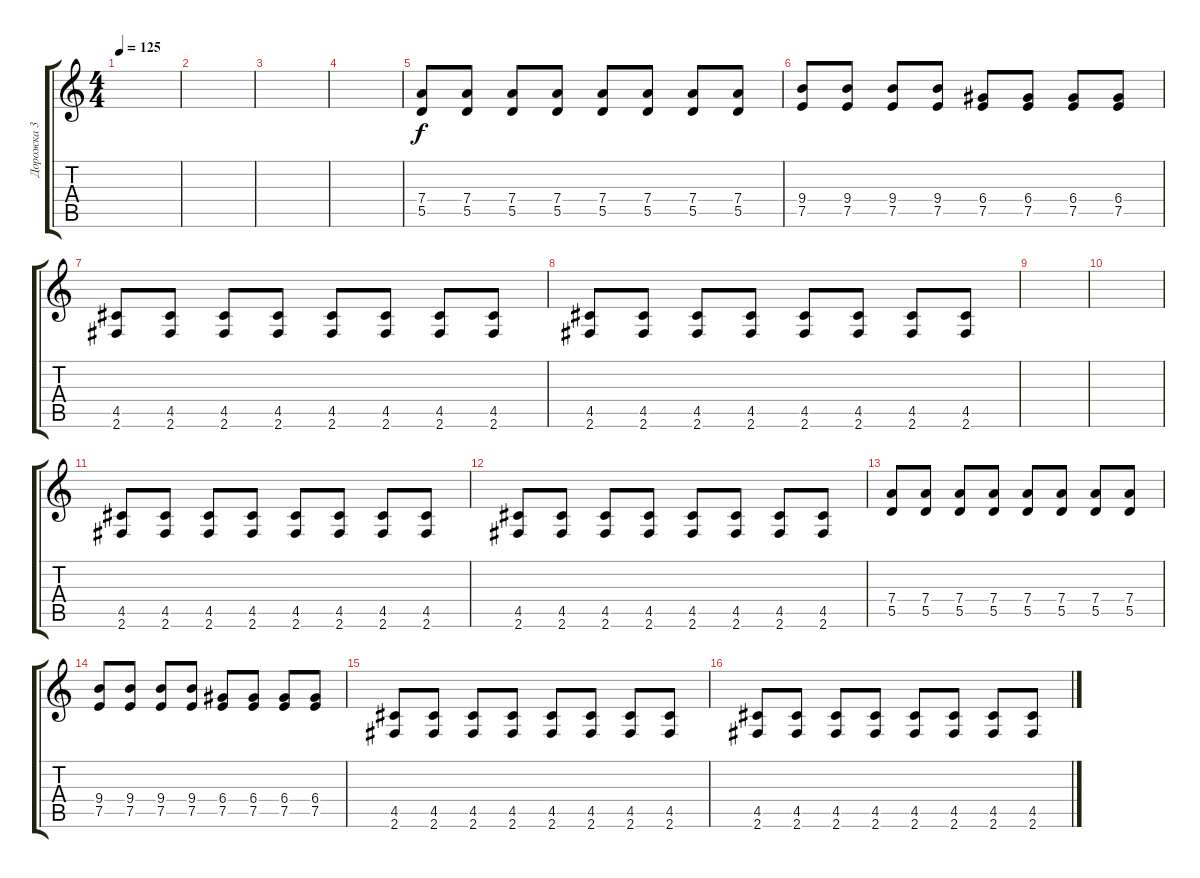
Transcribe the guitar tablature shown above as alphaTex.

\track ("Дорожка 3" "Дорожка 3") {instrument distortionguitar}
\staff {score tabs}
\tuning (E4 B3 G3 D3 A2 E2) {hide}
\ts (4 4)
\tempo 125
\clef g2
\ks c
|
|
|
|
(7.4 5.5).8 (7.4 5.5).8 (7.4 5.5).8 (7.4 5.5).8 (7.4 5.5).8 (7.4 5.5).8 (7.4 5.5).8 (7.4 5.5).8 |
(9.4 7.5).8 (9.4 7.5).8 (9.4 7.5).8 (9.4 7.5).8 (6.4 7.5).8 (6.4 7.5).8 (6.4 7.5).8 (6.4 7.5).8 |
(4.5 2.6).8 (4.5 2.6).8 (4.5 2.6).8 (4.5 2.6).8 (4.5 2.6).8 (4.5 2.6).8 (4.5 2.6).8 (4.5 2.6).8 |
(4.5 2.6).8 (4.5 2.6).8 (4.5 2.6).8 (4.5 2.6).8 (4.5 2.6).8 (4.5 2.6).8 (4.5 2.6).8 (4.5 2.6).8 |
|
|
(4.5 2.6).8 (4.5 2.6).8 (4.5 2.6).8 (4.5 2.6).8 (4.5 2.6).8 (4.5 2.6).8 (4.5 2.6).8 (4.5 2.6).8 |
(4.5 2.6).8 (4.5 2.6).8 (4.5 2.6).8 (4.5 2.6).8 (4.5 2.6).8 (4.5 2.6).8 (4.5 2.6).8 (4.5 2.6).8 |
(7.4 5.5).8 (7.4 5.5).8 (7.4 5.5).8 (7.4 5.5).8 (7.4 5.5).8 (7.4 5.5).8 (7.4 5.5).8 (7.4 5.5).8 |
(9.4 7.5).8 (9.4 7.5).8 (9.4 7.5).8 (9.4 7.5).8 (6.4 7.5).8 (6.4 7.5).8 (6.4 7.5).8 (6.4 7.5).8 |
(4.5 2.6).8 (4.5 2.6).8 (4.5 2.6).8 (4.5 2.6).8 (4.5 2.6).8 (4.5 2.6).8 (4.5 2.6).8 (4.5 2.6).8 |
(4.5 2.6).8 (4.5 2.6).8 (4.5 2.6).8 (4.5 2.6).8 (4.5 2.6).8 (4.5 2.6).8 (4.5 2.6).8 (4.5 2.6).8
